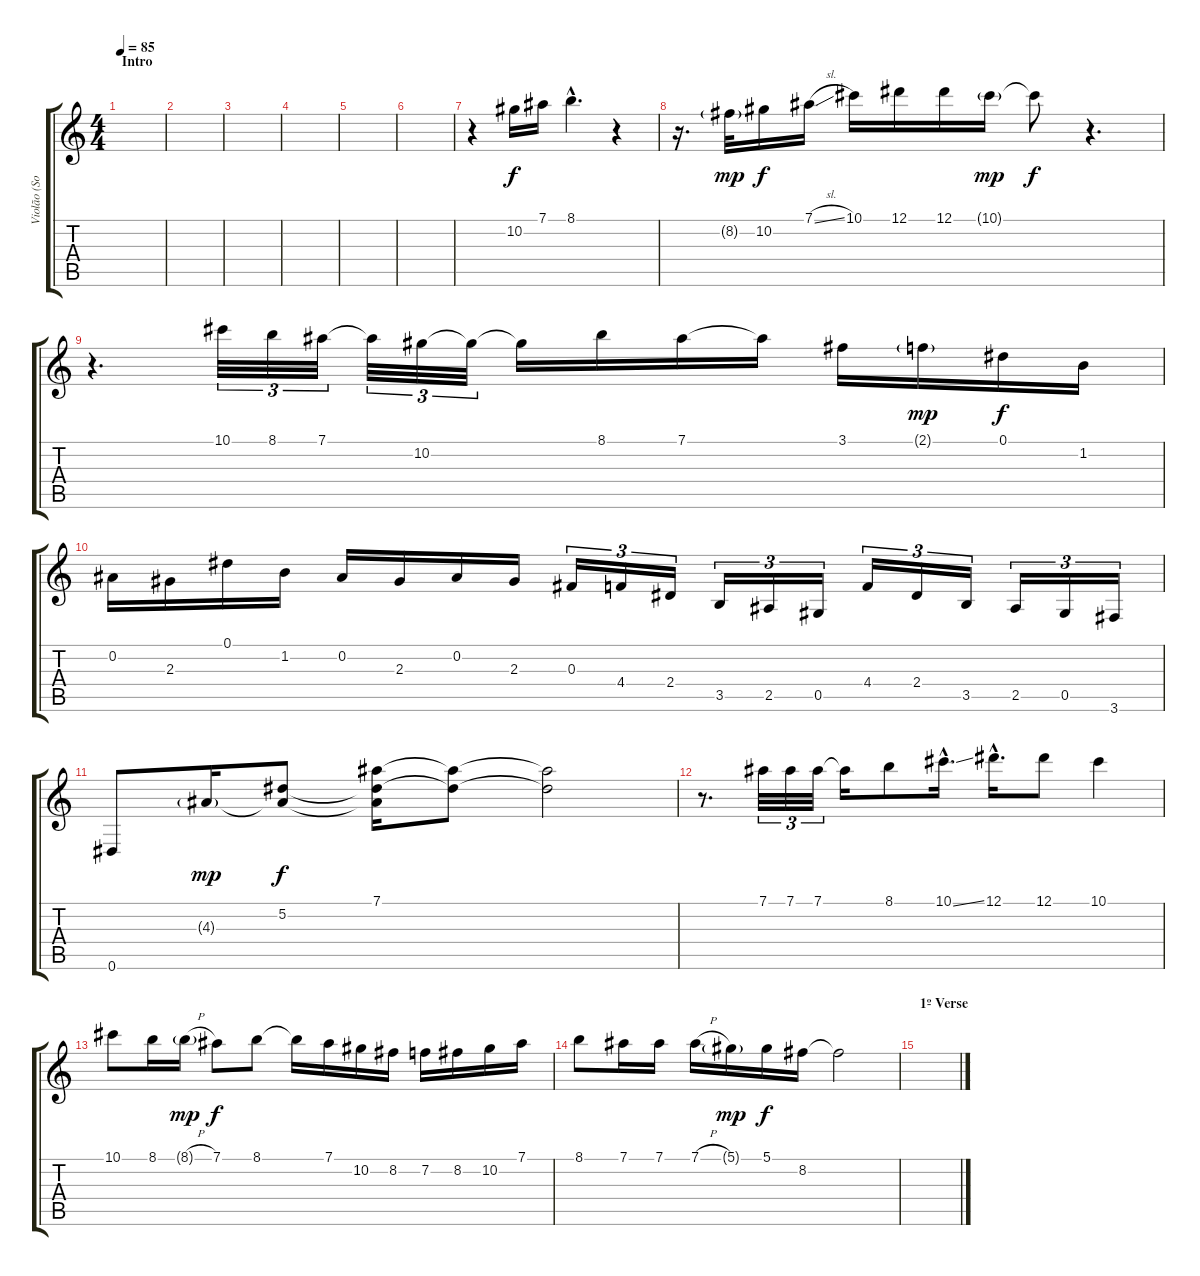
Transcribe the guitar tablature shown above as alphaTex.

\track ("Violão (Solo)" "Violão (So") {instrument acousticguitarnylon}
\staff {score tabs}
\tuning (Eb4 Bb3 Gb3 Db3 Ab2 Eb2) {hide}
\ts (4 4)
\section ("" "Intro")
\tempo 85
\clef g2
\ks c
|
|
|
|
|
|
r.4 10.2.16 7.1.16 8.1{hac}.4{d} r.4 |
r.16{d} 8.2{g}.32{dy mp} 10.2.16{dy f} 7.1{sl}.16 10.1.16 12.1.16 12.1.16 10.1{g}.16{dy mp} 10.1{t}.8{dy f} r.4{d} |
r.4{d} 10.1.32{tu (3 2)} 8.1.32{tu (3 2)} 7.1.32{tu (3 2)} 7.1{t}.32{tu (3 2)} 10.2.32{tu (3 2)} 10.2{t}.32{tu (3 2)} 10.2{t}.16 8.1.16 7.1.16 7.1{t}.16 3.1.16 2.1{g}.16{dy mp} 0.1.16{dy f} 1.2.16 |
0.2.16 2.3.16 0.1.16 1.2.16 0.2.16 2.3.16 0.2.16 2.3.16 0.3.16{tu (3 2)} 4.4.16{tu (3 2)} 2.4.16{tu (3 2)} 3.5.16{tu (3 2)} 2.5.16{tu (3 2)} 0.5.16{tu (3 2)} 4.4.16{tu (3 2)} 2.4.16{tu (3 2)} 3.5.16{tu (3 2)} 2.5.16{tu (3 2)} 0.5.16{tu (3 2)} 3.6.16{tu (3 2)} |
0.6.8 4.3{g}.16{dy mp} (5.2 4.3{t}).8{dy f} (7.1 5.2{t} 4.3{t}).16 (7.1{t} 5.2{t}).8 (7.1{t} 5.2{t}).2 |
r.8{d} 7.1.32{tu (3 2)} 7.1.32{tu (3 2)} 7.1.32{tu (3 2)} 7.1{t}.16 8.1.8 10.1{ss hac}.16{d} 12.1{hac}.16{d} 12.1.8 10.1.4 |
10.1.8 8.1.16 8.1{h g}.16{dy mp} 7.1.8{dy f} 8.1.8 8.1{t}.16 7.1.16 10.2.16 8.2.16 7.2.16 8.2.16 10.2.16 7.1.16 |
8.1.8 7.1.16 7.1.16 7.1{h}.16 5.1{g}.16{dy mp} 5.1.16{dy f} 8.2.16 8.2{t}.2 |
\section ("" "1º Verse")
